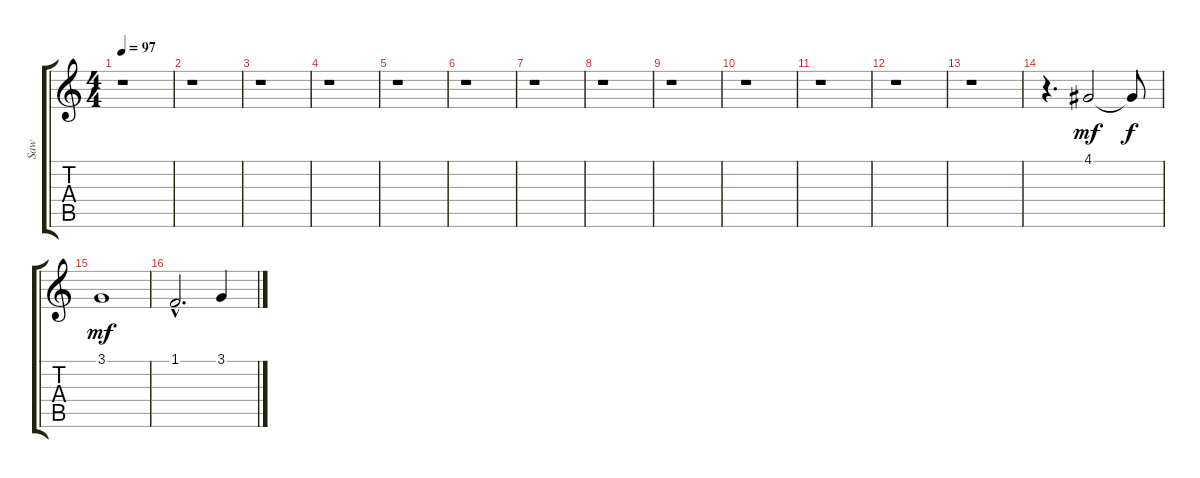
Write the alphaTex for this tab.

\track ("Saw" "Saw") {instrument lead2sawtooth}
\staff {score tabs}
\tuning (E4 B3 G3 D3 A2 E2) {hide}
\ts (4 4)
\tempo 97
\clef g2
\ks c
r.1{dy mf} |
r.1 |
r.1 |
r.1 |
r.1 |
r.1 |
r.1 |
r.1 |
r.1 |
r.1 |
r.1 |
r.1 |
r.1 |
r.4{d} 4.1.2 4.1{t}.8{dy f} |
3.1.1{dy mf} |
1.1{hac}.2{d} 3.1.4
